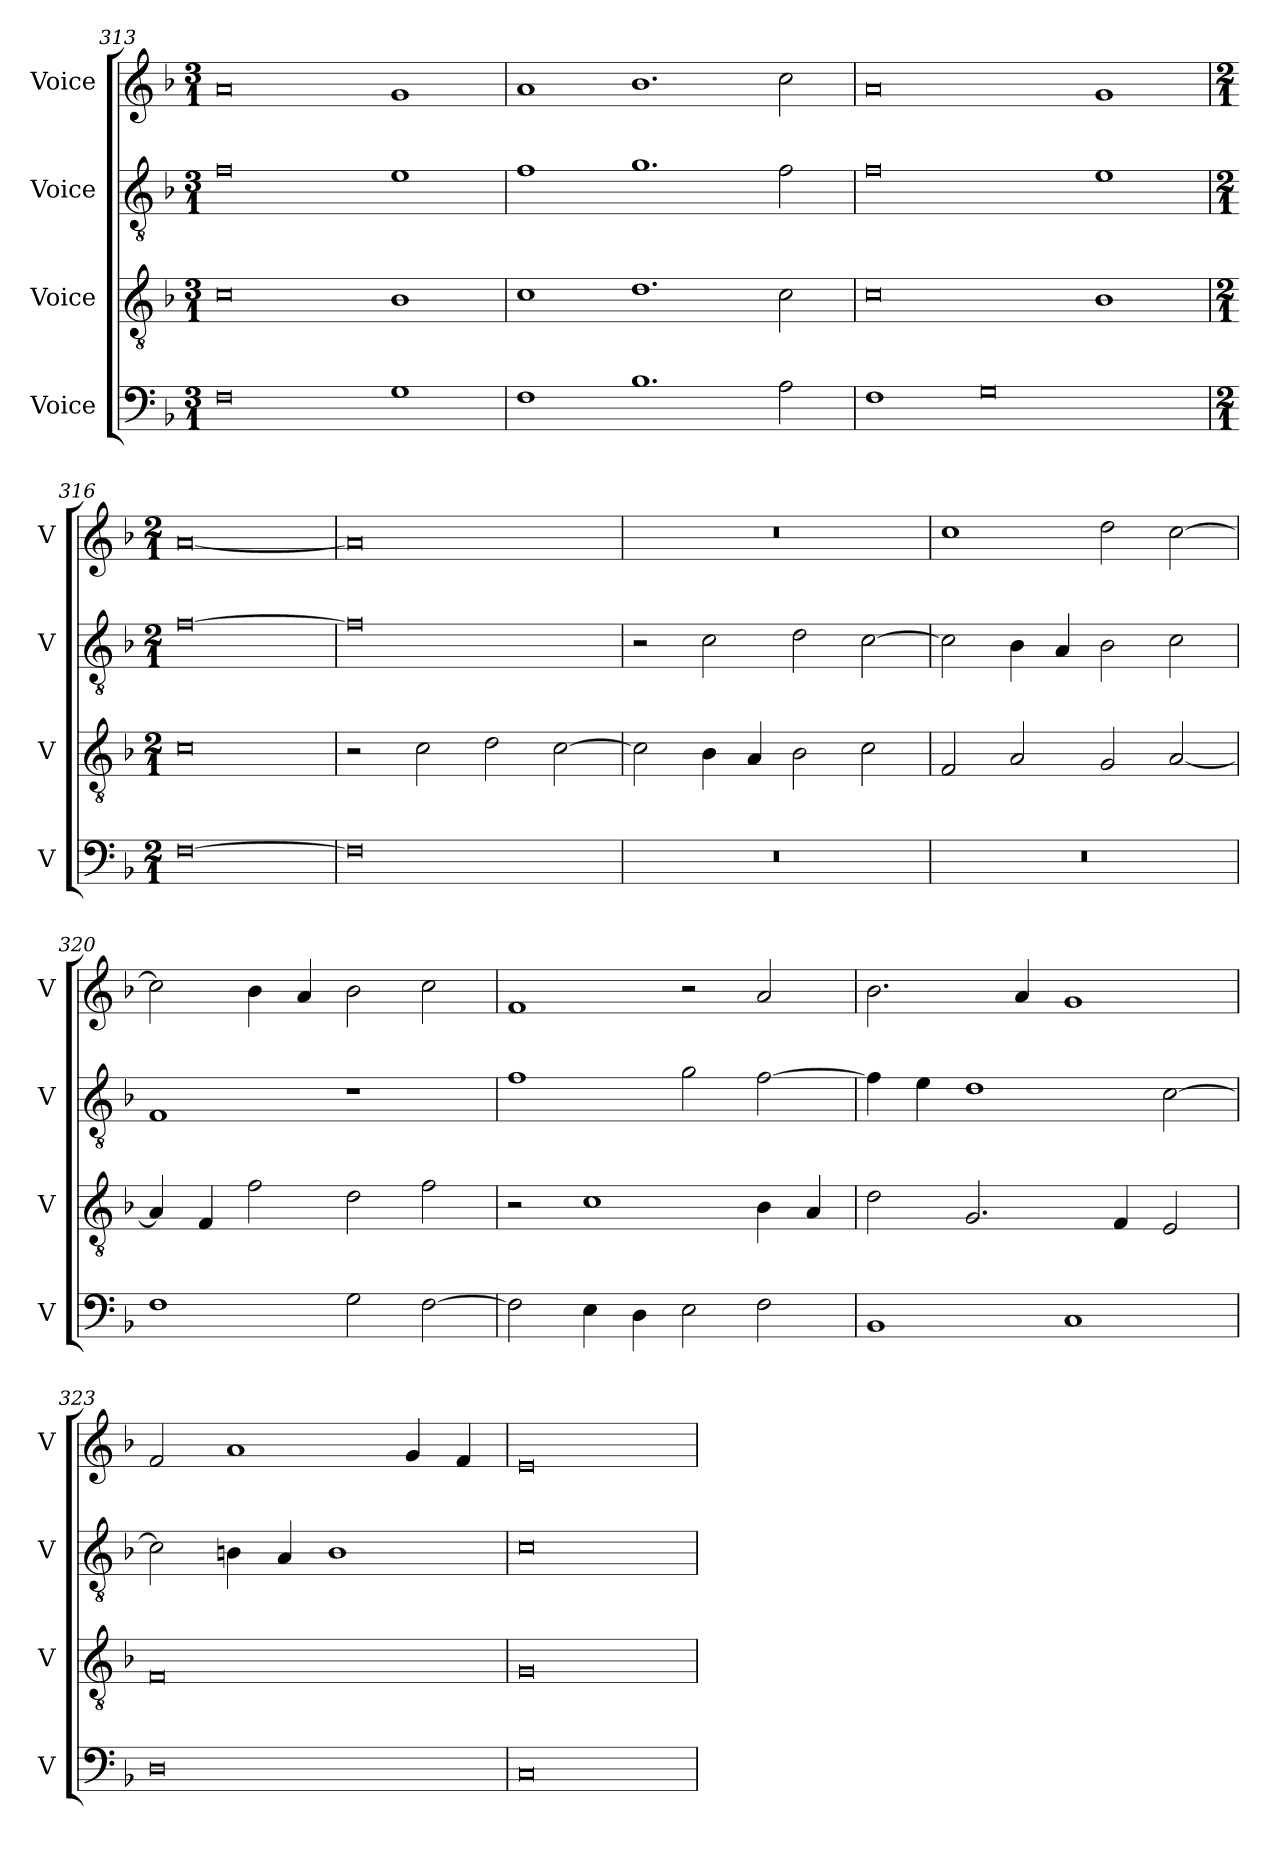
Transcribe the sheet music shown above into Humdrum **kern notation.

**kern	**kern	**kern	**kern
*part4	*part3	*part2	*part1
*staff4	*staff3	*staff2	*staff1
*I"Voice	*I"Voice	*I"Voice	*I"Voice
*I'V	*I'V	*I'V	*I'V
*clefF4	*clefGv2	*clefGv2	*clefG2
*k[b-]	*k[b-]	*k[b-]	*k[b-]
*M3/1	*M3/1	*M3/1	*M3/1
=313	=313	=313	=313
0F	0c	0f	0a
1G	1B-	1e	1g
!!LO:LB:g=z
=314	=314	=314	=314
1F	1c	1f	1a
1.B-	1.d	1.g	1.b-
2A\	2c\	2f\	2cc\
=315	=315	=315	=315
1F	0c	0f	0a
0G	.	.	.
.	1B-	1e	1g
=316	=316	=316	=316
*M2/1	*M2/1	*M2/1	*M2/1
[0F	0c	[0f	[0a
=317	=317	=317	=317
0F]	2r	0f]	0a]
.	2c\	.	.
.	2d\	.	.
.	[2c\	.	.
!!LO:LB:g=z
=318	=318	=318	=318
0r	2c\]	2r	0r
.	4B-\	2c\	.
.	4A/	.	.
.	2B-\	2d\	.
.	2c\	[2c\	.
=319	=319	=319	=319
0r	2F/	2c\]	1cc
.	2A/	4B-\	.
.	.	4A/	.
.	2G/	2B-\	2dd\
.	[2A/	2c\	[2cc\
=320	=320	=320	=320
1F	4A/]	1F	2cc\]
.	4F/	.	.
.	2f\	.	4b-\
.	.	.	4a/
2G\	2d\	1r	2b-\
[2F\	2f\	.	2cc\
!!LO:PB:g=z
=321	=321	=321	=321
2F\]	2r	1f	1f
4E\	1c	.	.
4D\	.	.	.
2E\	.	2g\	2r
2F\	4B-\	[2f\	2a/
.	4A/	.	.
=322	=322	=322	=322
1BB-	2d\	4f\]	2.b-\
.	.	4e\	.
.	2.G/	1d	.
.	.	.	4a/
1C	.	.	1g
.	4F/	.	.
.	2E/	[2c\	.
=323	=323	=323	=323
0D	0F	2c\]	2f/
.	.	4Bn\	1a
.	.	4A/	.
.	.	1B	.
.	.	.	4g/
.	.	.	4f/
=324	=324	=324	=324
0C	0G	0c	0e
=	=	=	=
*-	*-	*-	*-
